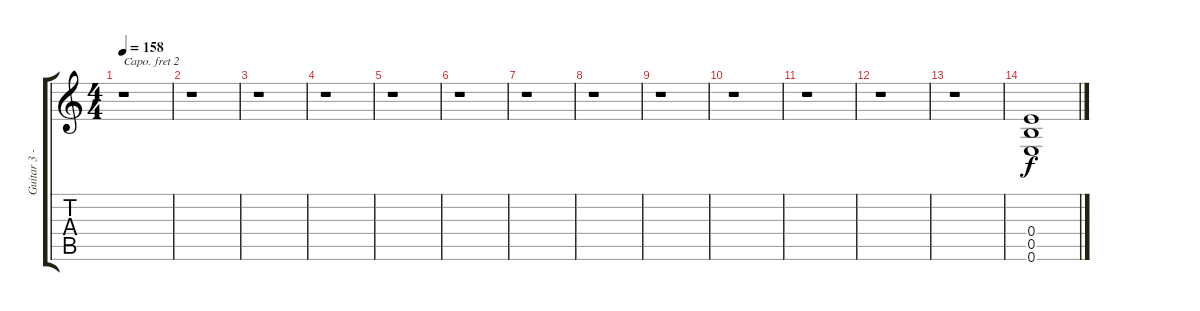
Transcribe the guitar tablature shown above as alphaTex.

\track ("Guitar 3 - Distortion" "Guitar 3 -") {instrument distortionguitar}
\staff {score tabs}
\capo 2
\tuning (E4 B3 G3 D3 A2 D2) {hide}
\ts (4 4)
\tempo 158
\clef g2
\ks c
r.1{dy f} |
r.1 |
r.1 |
r.1 |
r.1 |
r.1 |
r.1 |
r.1 |
r.1 |
r.1 |
r.1 |
r.1 |
r.1 |
(0.4 0.5 0.6).1
